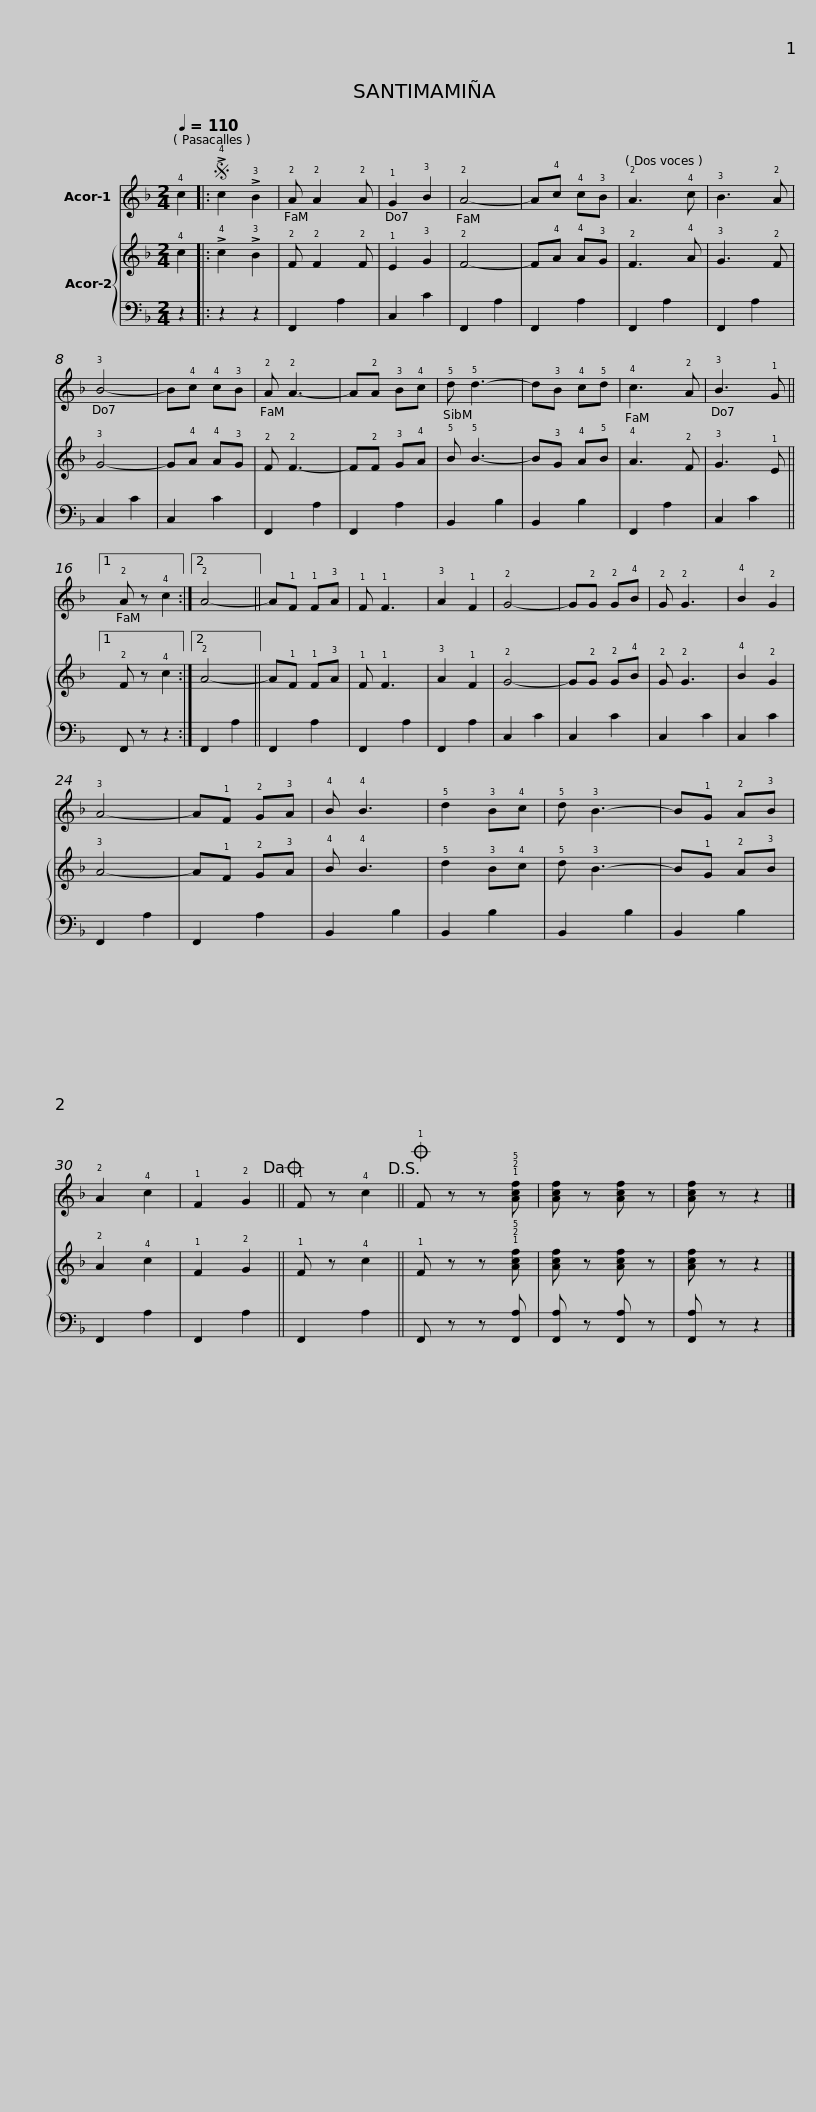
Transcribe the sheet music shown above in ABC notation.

X:1
%%score 1 { 2 | 3 }
L:1/8
Q:1/4=110
M:2/4
I:linebreak $
K:F
V:1 treble
V:2 treble
V:3 bass
V:1
 !4!c2 |:S !>!!4!c2 !>!!3!B2 | !2!A !2!A2 !2!A | !1!G2 !3!B2 | !2!A4- | %5
 A!4!c !4!c!3!B | !2!A3 !4!c | !3!B3 !2!A | !3!B4- | B!4!c !4!c!3!B | %10
 !2!A !2!A3- |$ A!2!A !3!B!4!c | !5!d !5!d3- | d!3!B !4!c!5!d | !4!c3 !2!A | %15
 !3!B3 !1!G ||1 !2!A z !4!c2 :|2 !2!A4- || A!1!F !1!F!3!A | !1!F !1!F3 | %20
 !3!A2 !1!F2 | !2!G4- |$ G!2!G !2!G!4!B | !2!G !2!G3 | !4!B2 !2!G2 | %25
 !3!A4- | A!1!F !2!G!3!A | !4!B !4!B3 | !5!d2 !3!B!4!c | !5!d !3!B3- | %30
 B!1!G !2!A!3!B | !2!A2 !4!c2 | !1!F2 !2!G2!dacoda! || !1!F z !4!c2!D.S.! ||$O !1!F z z !1!!2!!5![Acf] | %35
 [Acf] z [Acf] z | [Acf] z z2 |] %37
V:2
 !4!c2 |: !>!!4!c2 !>!!3!B2 | !2!F !2!F2 !2!F | !1!E2 !3!G2 | !2!F4- | %5
 F!4!A !4!A!3!G | !2!F3 !4!A | !3!G3 !2!F | !3!G4- | G!4!A !4!A!3!G | %10
 !2!F !2!F3- |$ F!2!F !3!G!4!A | !5!B !5!B3- | B!3!G !4!A!5!B | !4!A3 !2!F | %15
 !3!G3 !1!E ||1 !2!F z !4!c2 :|2 !2!A4- || A!1!F !1!F!3!A | !1!F !1!F3 | %20
 !3!A2 !1!F2 | !2!G4- |$ G!2!G !2!G!4!B | !2!G !2!G3 | !4!B2 !2!G2 | %25
 !3!A4- | A!1!F !2!G!3!A | !4!B !4!B3 | !5!d2 !3!B!4!c | !5!d !3!B3- | %30
 B!1!G !2!A!3!B | !2!A2 !4!c2 | !1!F2 !2!G2 || !1!F z !4!c2 ||$ !1!F z z !1!!2!!5![Acf] | %35
 [Acf] z [Acf] z | [Acf] z z2 |] %37
V:3
 z2 |: z2 z2 | F,,2 A,2 | C,2 C2 | F,,2 A,2 | %5
 F,,2 A,2 | F,,2 A,2 | F,,2 A,2 | C,2 C2 | C,2 C2 | %10
 F,,2 A,2 |$ F,,2 A,2 | B,,2 B,2 | B,,2 B,2 | F,,2 A,2 | %15
 C,2 C2 ||1 F,, z z2 :|2 F,,2 A,2 || F,,2 A,2 | F,,2 A,2 | %20
 F,,2 A,2 | C,2 C2 |$ C,2 C2 | C,2 C2 | C,2 C2 | %25
 F,,2 A,2 | F,,2 A,2 | B,,2 B,2 | B,,2 B,2 | B,,2 B,2 | %30
 B,,2 B,2 | F,,2 A,2 | F,,2 A,2 || F,,2 A,2 ||$ F,, z z [F,,A,] | %35
 [F,,A,] z [F,,A,] z | [F,,A,] z z2 |] %37
